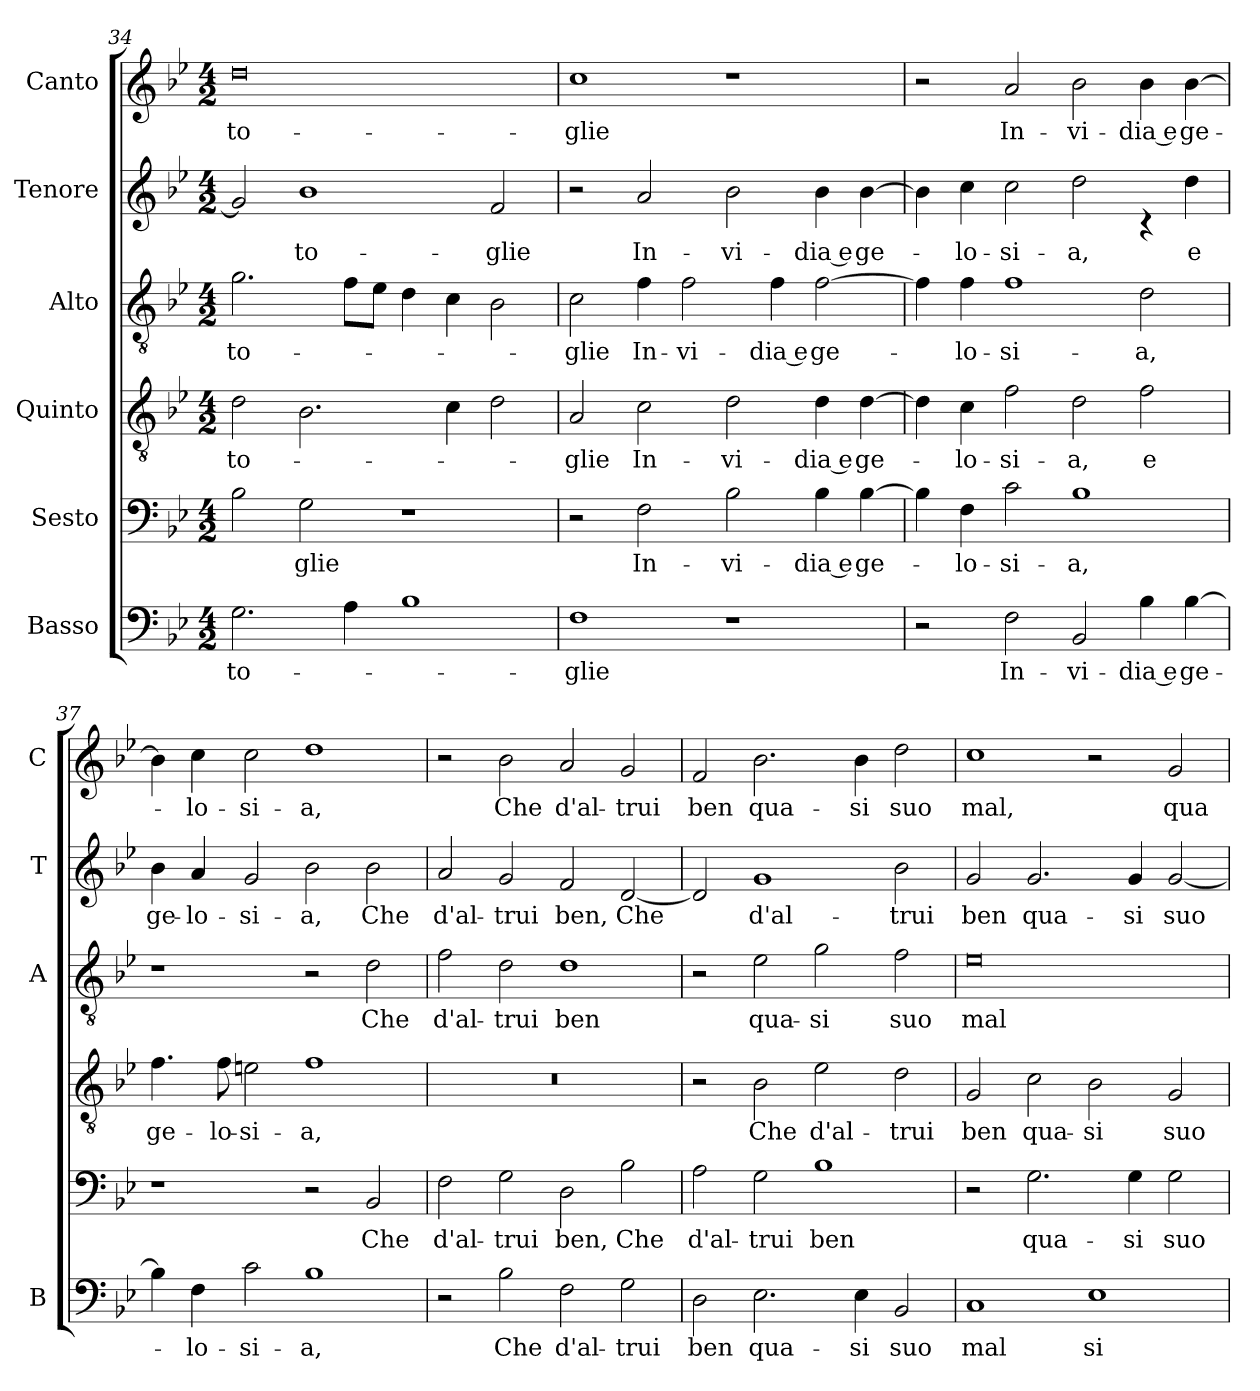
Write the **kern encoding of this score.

**kern	**text	**kern	**text	**kern	**text	**kern	**text	**kern	**text	**kern	**text
*part6	*part6	*part5	*part5	*part4	*part4	*part3	*part3	*part2	*part2	*part1	*part1
*staff6	*staff6	*staff5	*staff5	*staff4	*staff4	*staff3	*staff3	*staff2	*staff2	*staff1	*staff1
*I"Basso	*	*I"Sesto	*	*I"Quinto	*	*I"Alto	*	*I"Tenore	*	*I"Canto	*
*I'B	*	*	*	*	*	*I'A	*	*I'T	*	*I'C	*
!!LO:PB:g=z
*clefF4	*	*clefF4	*	*clefGv2	*	*clefGv2	*	*clefG2	*	*clefG2	*
*k[b-e-]	*	*k[b-e-]	*	*k[b-e-]	*	*k[b-e-]	*	*k[b-e-]	*	*k[b-e-]	*
*B-:	*	*B-:	*	*B-:	*	*B-:	*	*B-:	*	*B-:	*
*M4/2	*	*M4/2	*	*M4/2	*	*M4/2	*	*M4/2	*	*M4/2	*
=34	=34	=34	=34	=34	=34	=34	=34	=34	=34	=34	=34
!	!LO:LY:b	!	!	!	!LO:LY:b	!	!LO:LY:b	!	!	!	!LO:LY:b
2.G\	to-	2B-\	.	2d\	to-	2.g\	to-	2g/]	.	0dd	to-
!	!	!	!LO:LY:b	!	!	!	!	!	!LO:LY:b	!	!
.	.	2G\	-glie	2.B-\	.	.	.	1b-	to-	.	.
4A\	.	.	.	.	.	8f\L	.	.	.	.	.
.	.	.	.	.	.	8e-\J	.	.	.	.	.
1B-	.	1r	.	.	.	4d\	.	.	.	.	.
.	.	.	.	4c\	.	4c\	.	.	.	.	.
!	!	!	!	!	!	!	!	!	!LO:LY:b	!	!
.	.	.	.	2d\	.	2B-\	.	2f/	-glie	.	.
=35	=35	=35	=35	=35	=35	=35	=35	=35	=35	=35	=35
!	!LO:LY:b	!	!	!	!LO:LY:b	!	!LO:LY:b	!	!	!	!LO:LY:b
1F	-glie	2r	.	2A/	-glie	2c\	-glie	2r	.	1cc	-glie
!	!	!	!LO:LY:b	!	!LO:LY:b	!	!LO:LY:b	!	!LO:LY:b	!	!
.	.	2F\	In-	2c\	In-	4f\	In-	2a/	In-	.	.
!	!	!	!	!	!	!	!LO:LY:b	!	!	!	!
.	.	.	.	.	.	2f\	-vi-	.	.	.	.
!	!	!	!LO:LY:b	!	!LO:LY:b	!	!	!	!LO:LY:b	!	!
1r	.	2B-\	-vi-	2d\	-vi-	.	.	2b-\	-vi-	1r	.
!	!	!	!	!	!	!	!LO:LY:b	!	!	!	!
.	.	.	.	.	.	4f\	-dia e	.	.	.	.
!	!	!	!LO:LY:b	!	!LO:LY:b	!	!LO:LY:b	!	!LO:LY:b	!	!
.	.	4B-\	-dia e	4d\	-dia e	[2f\	ge-	4b-\	-dia e	.	.
!	!	!	!LO:LY:b	!	!LO:LY:b	!	!	!	!LO:LY:b	!	!
.	.	[4B-\	ge-	[4d\	ge-	.	.	[4b-\	ge-	.	.
=36	=36	=36	=36	=36	=36	=36	=36	=36	=36	=36	=36
2r	.	4B-\]	.	4d\]	.	4f\]	.	4b-\]	.	2r	.
!	!	!	!LO:LY:b	!	!LO:LY:b	!	!LO:LY:b	!	!LO:LY:b	!	!
.	.	4F\	-lo-	4c\	-lo-	4f\	-lo-	4cc\	-lo-	.	.
!	!LO:LY:b	!	!LO:LY:b	!	!LO:LY:b	!	!LO:LY:b	!	!LO:LY:b	!	!LO:LY:b
2F\	In-	2c\	-si-	2f\	-si-	1f	-si-	2cc\	-si-	2a/	In-
!	!LO:LY:b	!	!LO:LY:b	!	!LO:LY:b	!	!	!	!LO:LY:b	!	!LO:LY:b
2BB-/	-vi-	1B-	-a,	2d\	-a,	.	.	2dd\	-a,	2b-\	-vi-
!	!LO:LY:b	!	!	!	!LO:LY:b	!	!LO:LY:b	!	!	!	!LO:LY:b
4B-\	-dia e	.	.	2f\	e	2d\	-a,	4rB	.	4b-\	-dia e
!	!LO:LY:b	!	!	!	!	!	!	!	!LO:LY:b	!	!LO:LY:b
[4B-\	ge-	.	.	.	.	.	.	4dd\	e	[4b-\	ge-
=37	=37	=37	=37	=37	=37	=37	=37	=37	=37	=37	=37
!	!	!	!	!	!LO:LY:b	!	!	!	!LO:LY:b	!	!
4B-\]	.	1r	.	4.f\	ge-	1r	.	4b-\	ge-	4b-\]	.
!	!LO:LY:b	!	!	!	!	!	!	!	!LO:LY:b	!	!LO:LY:b
4F\	-lo-	.	.	.	.	.	.	4a/	-lo-	4cc\	-lo-
!	!	!	!	!	!LO:LY:b	!	!	!	!	!	!
.	.	.	.	8f\	-lo-	.	.	.	.	.	.
!	!LO:LY:b	!	!	!	!LO:LY:b	!	!	!	!LO:LY:b	!	!LO:LY:b
2c\	-si-	.	.	2en\	-si-	.	.	2g/	-si-	2cc\	-si-
!	!LO:LY:b	!	!	!	!LO:LY:b	!	!	!	!LO:LY:b	!	!LO:LY:b
1B-	-a,	2r	.	1f	-a,	2r	.	2b-\	-a,	1dd	-a,
!	!	!	!LO:LY:b	!	!	!	!LO:LY:b	!	!LO:LY:b	!	!
.	.	2BB-/	Che	.	.	2d\	Che	2b-\	Che	.	.
=38	=38	=38	=38	=38	=38	=38	=38	=38	=38	=38	=38
!	!	!	!LO:LY:b	!	!	!	!LO:LY:b	!	!LO:LY:b	!	!
2r	.	2F\	d'al-	0r	.	2f\	d'al-	2a/	d'al-	2r	.
!	!LO:LY:b	!	!LO:LY:b	!	!	!	!LO:LY:b	!	!LO:LY:b	!	!LO:LY:b
2B-\	Che	2G\	-trui	.	.	2d\	-trui	2g/	-trui	2b-\	Che
!	!LO:LY:b	!	!LO:LY:b	!	!	!	!LO:LY:b	!	!LO:LY:b	!	!LO:LY:b
2F\	d'al-	2D\	ben,	.	.	1d	ben	2f/	ben,	2a/	d'al-
!	!LO:LY:b	!	!LO:LY:b	!	!	!	!	!	!LO:LY:b	!	!LO:LY:b
2G\	-trui	2B-\	Che	.	.	.	.	[2d/	Che	2g/	-trui
!!LO:LB:g=z
=39	=39	=39	=39	=39	=39	=39	=39	=39	=39	=39	=39
!	!LO:LY:b	!	!LO:LY:b	!	!	!	!	!	!	!	!LO:LY:b
2D\	ben	2A\	d'al-	2r	.	2r	.	2d/]	.	2f/	ben
!	!LO:LY:b	!	!LO:LY:b	!	!LO:LY:b	!	!LO:LY:b	!	!LO:LY:b	!	!LO:LY:b
2.E-\	qua-	2G\	-trui	2B-\	Che	2e-\	qua-	1g	d'al-	2.b-\	qua-
!	!	!	!LO:LY:b	!	!LO:LY:b	!	!LO:LY:b	!	!	!	!
.	.	1B-	ben	2e-\	d'al-	2g\	-si	.	.	.	.
!	!LO:LY:b	!	!	!	!	!	!	!	!	!	!LO:LY:b
4E-\	-si	.	.	.	.	.	.	.	.	4b-\	-si
!	!LO:LY:b	!	!	!	!LO:LY:b	!	!LO:LY:b	!	!LO:LY:b	!	!LO:LY:b
2BB-/	suo	.	.	2d\	-trui	2f\	suo	2b-\	-trui	2dd\	suo
=40	=40	=40	=40	=40	=40	=40	=40	=40	=40	=40	=40
!	!LO:LY:b	!	!	!	!LO:LY:b	!	!LO:LY:b	!	!LO:LY:b	!	!LO:LY:b
1C	mal	2r	.	2G/	ben	0e-	mal	2g/	ben	1cc	mal,
!	!	!	!LO:LY:b	!	!LO:LY:b	!	!	!	!LO:LY:b	!	!
.	.	2.G\	qua-	2c\	qua-	.	.	2.g/	qua-	.	.
!	!LO:LY:b	!	!	!	!LO:LY:b	!	!	!	!	!	!
1E-	si	.	.	2B-\	-si	.	.	.	.	2r	.
!	!	!	!LO:LY:b	!	!	!	!	!	!LO:LY:b	!	!
.	.	4G\	-si	.	.	.	.	4g/	-si	.	.
!	!	!	!LO:LY:b	!	!LO:LY:b	!	!	!	!LO:LY:b	!	!LO:LY:b
.	.	2G\	suo	2G/	suo	.	.	[2g/	suo	2g/	qua-
=	=	=	=	=	=	=	=	=	=	=	=
*-	*-	*-	*-	*-	*-	*-	*-	*-	*-	*-	*-
